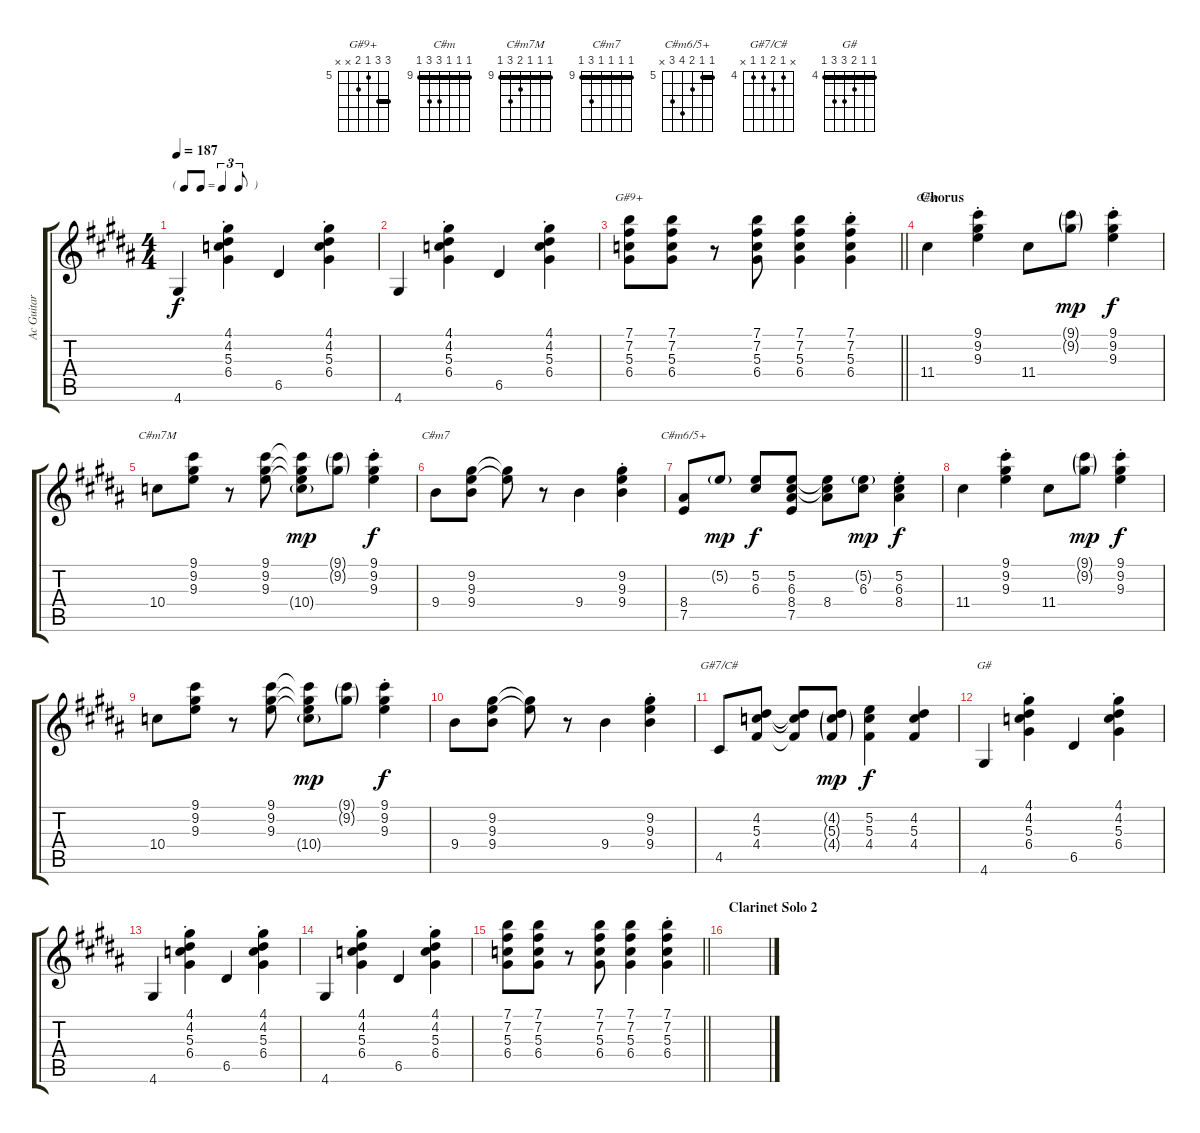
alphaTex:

\track ("Ac Guitar" "Ac Guitar") {instrument acousticguitarsteel}
\staff {score tabs}
\tuning (E4 B3 G3 D3 A2 E2) {hide}
\chord ("G#9+" 7 7 5 6 x x) {firstfret 5 barre 7}
\chord ("C#m" 9 9 9 11 11 9) {firstfret 9 barre 9}
\chord ("C#m7M" 9 9 9 10 11 9) {firstfret 9 barre 9}
\chord ("C#m7" 9 9 9 9 11 9) {firstfret 9 barre 9}
\chord ("C#m6/5+" 5 5 6 8 7 x) {firstfret 5 barre 5}
\chord ("G#7/C#" x 4 5 4 4 x) {firstfret 4}
\chord ("G#" 4 4 5 6 6 4) {firstfret 4 barre 4}
\ts (4 4)
\tf triplet8th
\tempo 187
\clef g2
\ks b
4.6.4{dy f} (4.1 4.2{st} 5.3{st} 6.4{st}).4 6.5.4 (4.1 4.2{st} 5.3{st} 6.4{st}).4 |
4.6.4 (4.1 4.2{st} 5.3{st} 6.4{st}).4 6.5.4 (4.1 4.2{st} 5.3{st} 6.4{st}).4 |
\barLineRight lightlight
(7.1 7.2 5.3 6.4).8{ch "G#9+"} (7.1 7.2 5.3 6.4).8 r.8 (7.1 7.2 5.3 6.4).8 (7.1 7.2 5.3 6.4).4 (7.1{st} 7.2{st} 5.3{st} 6.4{st}).4 |
\section ("" "Chorus")
11.4.4{ch "C#m"} (9.1{st} 9.2{st} 9.3{st}).4 11.4.8 (9.1{g} 9.2{g}).8{dy mp} (9.1{st} 9.2{st} 9.3{st}).4{dy f} |
10.4.8{ch "C#m7M"} (9.1 9.2 9.3).8 r.8 (9.1 9.2 9.3).8 (9.1{t} 9.2{t} 9.3{t} 10.4{g}).8{dy mp} (9.1{g} 9.2{g}).8 (9.1{st} 9.2{st} 9.3{st}).4{dy f} |
9.4.8{ch "C#m7"} (9.2 9.3 9.4).8 (9.2{t} 9.3{t}).8 r.8 9.4.4 (9.2{st} 9.3{st} 9.4).4 |
(8.4 7.5).8{ch "C#m6/5+"} 5.2{g}.8{dy mp} (5.2 6.3).8{dy f} (5.2 6.3 8.4 7.5).8 (5.2{t} 6.3{t} 8.4).8 (5.2{g} 6.3).8{dy mp} (5.2{st} 6.3{st} 8.4{st}).4{dy f} |
11.4.4 (9.1{st} 9.2{st} 9.3{st}).4 11.4.8 (9.1{g} 9.2{g}).8{dy mp} (9.1{st} 9.2{st} 9.3{st}).4{dy f} |
10.4.8 (9.1 9.2 9.3).8 r.8 (9.1 9.2 9.3).8 (9.1{t} 9.2{t} 9.3{t} 10.4{g}).8{dy mp} (9.1{g} 9.2{g}).8 (9.1{st} 9.2{st} 9.3{st}).4{dy f} |
9.4.8 (9.2 9.3 9.4).8 (9.2{t} 9.3{t}).8 r.8 9.4.4 (9.2{st} 9.3{st} 9.4).4 |
4.5.8{ch "G#7/C#"} (4.2 5.3 4.4).8 (4.2{t} 5.3{t} 4.4{t}).8 (4.2{g} 5.3{g} 4.4{g}).8{dy mp} (5.2 5.3 4.4).4{dy f} (4.2 5.3 4.4).4 |
4.6.4{ch "G#"} (4.1 4.2{st} 5.3{st} 6.4{st}).4 6.5.4 (4.1 4.2{st} 5.3{st} 6.4{st}).4 |
4.6.4 (4.1 4.2{st} 5.3{st} 6.4{st}).4 6.5.4 (4.1 4.2{st} 5.3{st} 6.4{st}).4 |
4.6.4 (4.1 4.2{st} 5.3{st} 6.4{st}).4 6.5.4 (4.1 4.2{st} 5.3{st} 6.4{st}).4 |
\barLineRight lightlight
(7.1 7.2 5.3 6.4).8 (7.1 7.2 5.3 6.4).8 r.8 (7.1 7.2 5.3 6.4).8 (7.1 7.2 5.3 6.4).4 (7.1{st} 7.2{st} 5.3{st} 6.4{st}).4 |
\section ("" "Clarinet Solo 2")
